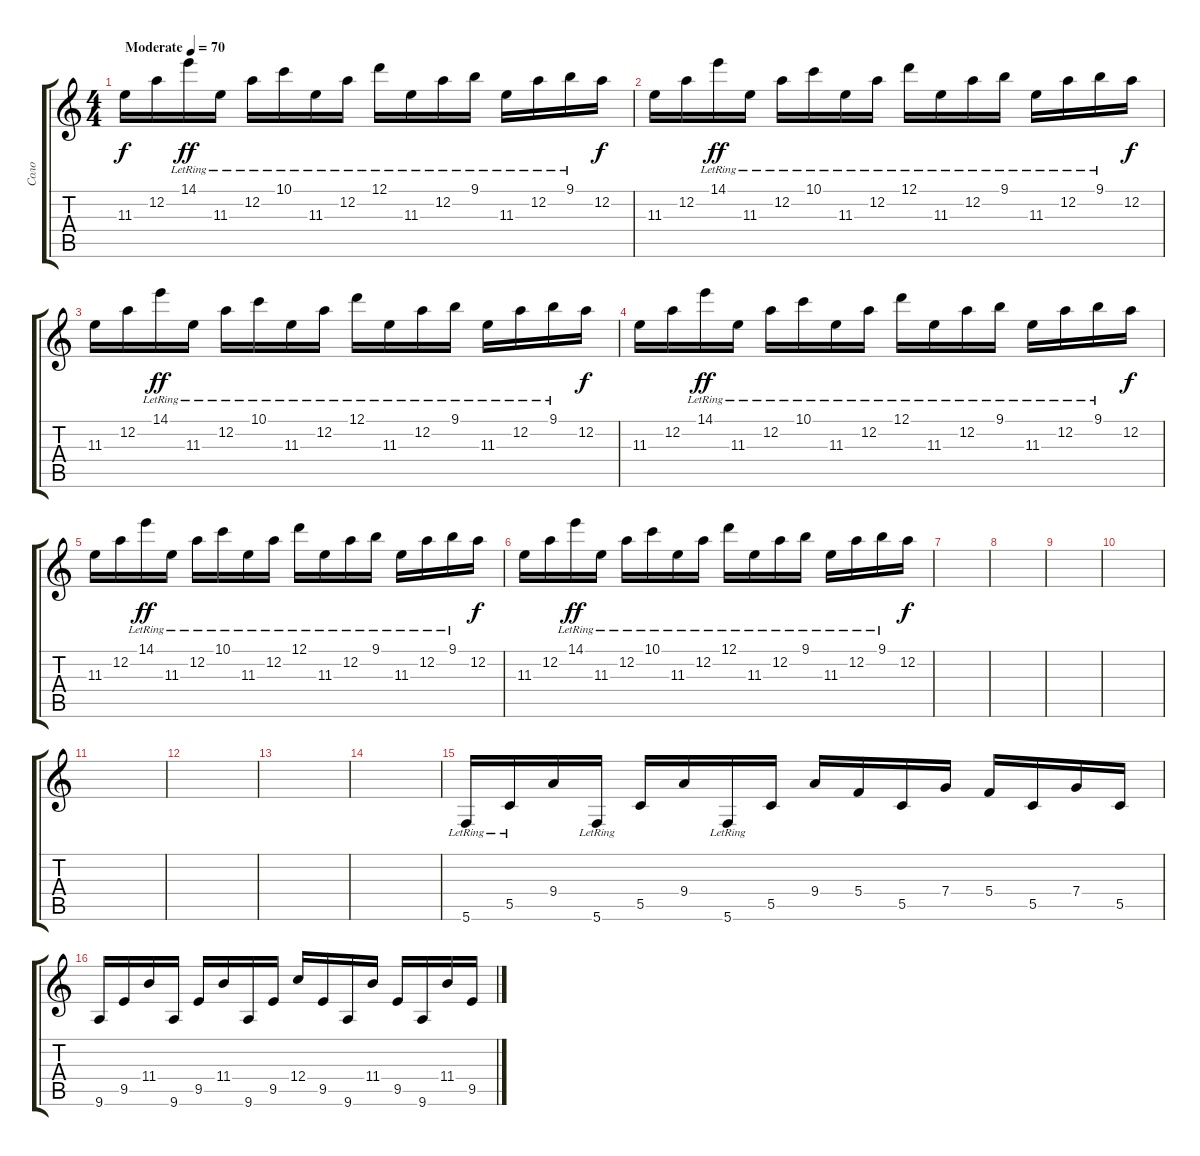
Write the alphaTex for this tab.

\track ("Соло" "Соло") {instrument electricguitarclean}
\staff {score tabs}
\tuning (D4 A3 F3 C3 G2 C2) {hide}
\ts (4 4)
\tempo (70 "Moderate")
\clef g2
\ks c
11.3.16{dy f instrument electricguitarclean} 12.2.16 14.1{lr}.16{dy ff} 11.3{lr}.16 12.2{lr}.16 10.1{lr}.16 11.3{lr}.16 12.2{lr}.16 12.1{lr}.16 11.3{lr}.16 12.2{lr}.16 9.1{lr}.16 11.3{lr}.16 12.2{lr}.16 9.1{lr}.16 12.2.16{dy f} |
11.3.16 12.2.16 14.1{lr}.16{dy ff} 11.3{lr}.16 12.2{lr}.16 10.1{lr}.16 11.3{lr}.16 12.2{lr}.16 12.1{lr}.16 11.3{lr}.16 12.2{lr}.16 9.1{lr}.16 11.3{lr}.16 12.2{lr}.16 9.1{lr}.16 12.2.16{dy f} |
11.3.16 12.2.16 14.1{lr}.16{dy ff} 11.3{lr}.16 12.2{lr}.16 10.1{lr}.16 11.3{lr}.16 12.2{lr}.16 12.1{lr}.16 11.3{lr}.16 12.2{lr}.16 9.1{lr}.16 11.3{lr}.16 12.2{lr}.16 9.1{lr}.16 12.2.16{dy f} |
11.3.16 12.2.16 14.1{lr}.16{dy ff} 11.3{lr}.16 12.2{lr}.16 10.1{lr}.16 11.3{lr}.16 12.2{lr}.16 12.1{lr}.16 11.3{lr}.16 12.2{lr}.16 9.1{lr}.16 11.3{lr}.16 12.2{lr}.16 9.1{lr}.16 12.2.16{dy f} |
11.3.16 12.2.16 14.1{lr}.16{dy ff} 11.3{lr}.16 12.2{lr}.16 10.1{lr}.16 11.3{lr}.16 12.2{lr}.16 12.1{lr}.16 11.3{lr}.16 12.2{lr}.16 9.1{lr}.16 11.3{lr}.16 12.2{lr}.16 9.1{lr}.16 12.2.16{dy f} |
11.3.16 12.2.16 14.1{lr}.16{dy ff} 11.3{lr}.16 12.2{lr}.16 10.1{lr}.16 11.3{lr}.16 12.2{lr}.16 12.1{lr}.16 11.3{lr}.16 12.2{lr}.16 9.1{lr}.16 11.3{lr}.16 12.2{lr}.16 9.1{lr}.16 12.2.16{dy f} |
|
|
|
|
|
|
|
|
5.6{lr}.16 5.5{lr}.16 9.4.16 5.6{lr}.16 5.5.16 9.4.16 5.6{lr}.16 5.5.16 9.4.16 5.4.16 5.5.16 7.4.16 5.4.16 5.5.16 7.4.16 5.5.16 |
9.6.16 9.5.16 11.4.16 9.6.16 9.5.16 11.4.16 9.6.16 9.5.16 12.4.16 9.5.16 9.6.16 11.4.16 9.5.16 9.6.16 11.4.16 9.5.16
